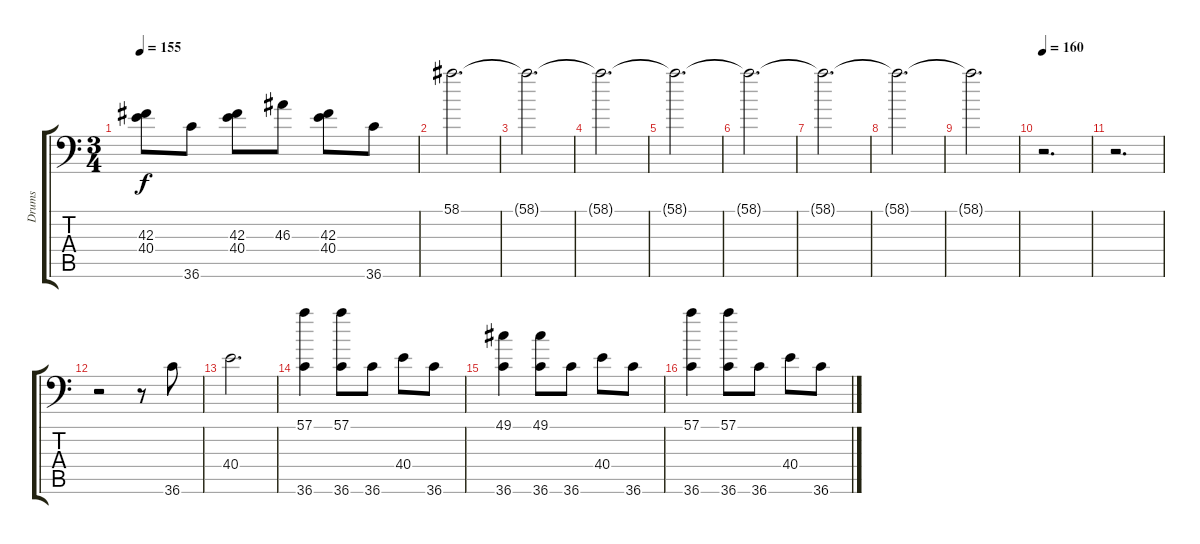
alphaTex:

\track ("Drums" "Drums") {instrument acousticgrandpiano}
\staff {score tabs}
\tuning (C-1 C-1 C-1 C-1 C-1 C-1) {hide}
\ts (3 4)
\tempo 155
\clef f4
\ks c
(42.3 40.4).8{dy f} 36.6.8 (42.3 40.4).8 46.3.8 (42.3 40.4).8 36.6.8 |
58.1.2{d} |
58.1{t}.2{d} |
58.1{t}.2{d} |
58.1{t}.2{d} |
58.1{t}.2{d} |
58.1{t}.2{d} |
58.1{t}.2{d} |
58.1{t}.2{d} |
\tempo 160
r.2{d} |
r.2{d} |
r.2 r.8 36.6.8 |
40.4.2{d} |
(57.1 36.6).4 (57.1 36.6).8 36.6.8 40.4.8 36.6.8 |
(49.1 36.6).4 (49.1 36.6).8 36.6.8 40.4.8 36.6.8 |
(57.1 36.6).4 (57.1 36.6).8 36.6.8 40.4.8 36.6.8
